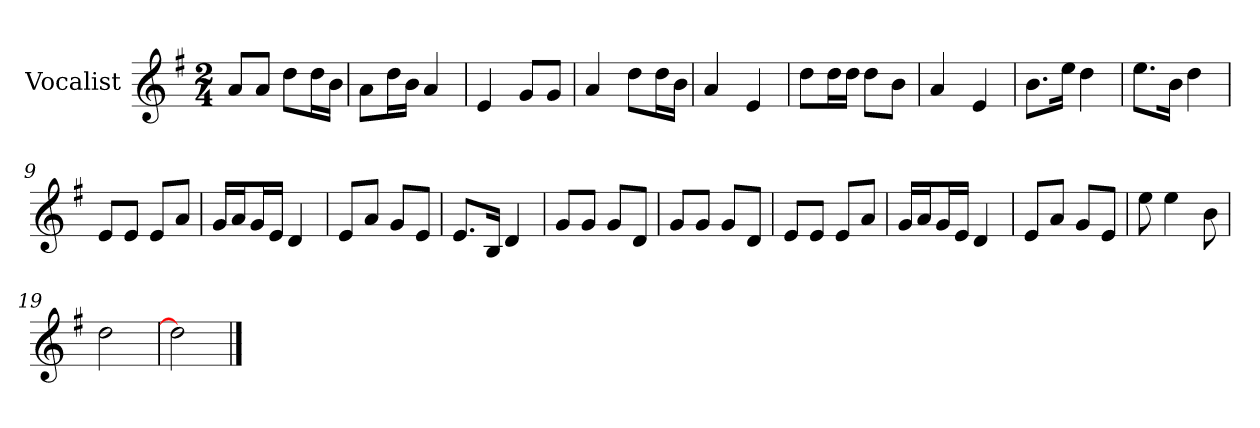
**kern
*part1
*staff1
*I"Vocalist
*k[f#]
*G:
*M2/4
=
8aL
8aJ
8ddL
16ddL
16bJJ
=1
8aL
16ddL
16bJJ
4a
=2
4e
8gL
8gJ
=3
4a
8ddL
16ddL
16bJJ
=4
4a
4e
=5
8ddL
16ddL
16ddJJ
8ddL
8bJ
=6
4a
4e
=7
8.bL
16eeJk
4dd
=8
8.eeL
16bJk
4dd
=9
8eL
8eJ
8eL
8aJ
=10
16gLL
16aJ
16gL
16eJJ
4d
=11
8eL
8aJ
8gL
8eJ
=12
8.eL
16BJk
4d
=13
8gL
8gJ
8gL
8dJ
=14
8gL
8gJ
8gL
8dJ
=15
8eL
8eJ
8eL
8aJ
=16
16gLL
16aJ
16gL
16eJJ
4d
=17
8eL
8aJ
8gL
8eJ
=18
8ee
4ee
8b
=19
2dd
=20
2dd]
==
*-
